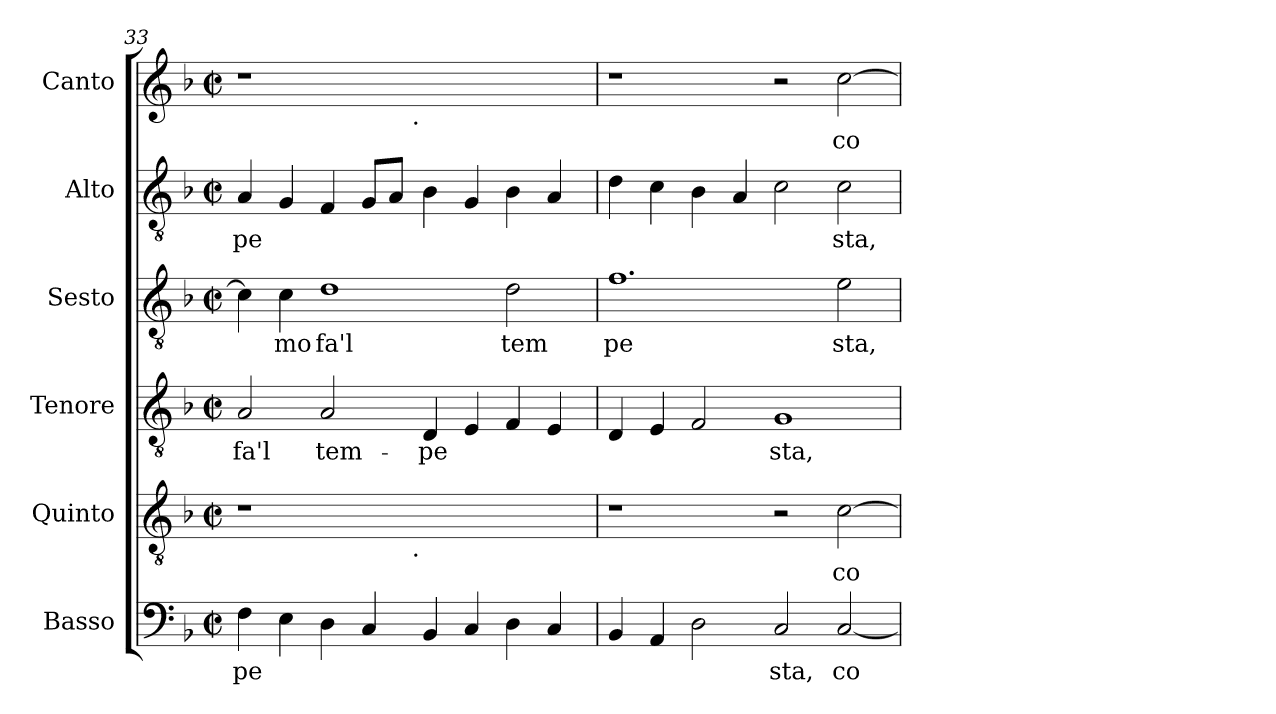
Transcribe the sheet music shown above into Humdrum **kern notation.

**kern	**text	**kern	**text	**kern	**text	**kern	**text	**kern	**text	**kern	**text
*part6	*part6	*part5	*part5	*part4	*part4	*part3	*part3	*part2	*part2	*part1	*part1
*staff6	*staff6	*staff5	*staff5	*staff4	*staff4	*staff3	*staff3	*staff2	*staff2	*staff1	*staff1
*I"Basso	*	*I"Quinto	*	*I"Tenore	*	*I"Sesto	*	*I"Alto	*	*I"Canto	*
!!LO:PB:g=z
*clefF4	*	*clefGv2	*	*clefGv2	*	*clefGv2	*	*clefGv2	*	*clefG2	*
*k[b-]	*	*k[b-]	*	*k[b-]	*	*k[b-]	*	*k[b-]	*	*k[b-]	*
*F:	*	*F:	*	*F:	*	*F:	*	*F:	*	*F:	*
*M2/2	*	*M2/2	*	*M2/2	*	*M2/2	*	*M2/2	*	*M2/2	*
*met(c|)	*	*met(c|)	*	*met(c|)	*	*met(c|)	*	*met(c|)	*	*met(c|)	*
=33	=33	=33	=33	=33	=33	=33	=33	=33	=33	=33	=33
!	!LO:LY:b:cj	!	!	!	!LO:LY:b:cj	!	!LO:LY:b:cj	!	!LO:LY:b:cj	!	!
*	*	*^	*	*	*	*	*	*	*	*^	*
4F\	-pe-	1r	2ryy	.	2A/	fa'l	4c\]	--	4A/	-pe-	1r	2ryy	.
!	!LO:LY:b:cj	!	!	!	!	!	!	!LO:LY:b:cj	!	!LO:LY:b:cj	!	!	!
4E\	--	.	.	.	.	.	4c\	-mo	4G/	--	.	.	.
!	!LO:LY:b:cj	!	!	!	!	!LO:LY:b:cj	!	!LO:LY:b:cj	!	!LO:LY:b:cj	!	!	!
4D\	--	.	4...ryy	.	2A/	tem-	1d	fa'l	4F/	--	.	4...ryy	.
!	!LO:LY:b:cj	!	!	!	!	!	!	!	!	!LO:LY:b:cj	!	!	!
4C/	--	.	.	.	.	.	.	.	8G/L	--	.	.	.
!	!	!	!	!	!	!	!	!	!	!LO:LY:b:cj	!	!	!
.	.	.	.	.	.	.	.	.	8A/J	--	.	.	.
!	!	!	!	!	!	!	!	!	!	!	!	!LO:TX:b:t=.	!
!	!	!	!LO:TX:b:t=.	!	!	!	!	!	!	!	!	!	!
.	.	.	1ryy	.	.	.	.	.	.	.	.	1ryy	.
!	!LO:LY:b:cj	!	!	!	!	!LO:LY:b:cj	!	!	!	!LO:LY:b:cj	!	!	!
4BB-/	--	1ryy	.	.	4D/	-pe-	.	.	4B-\	--	1ryy	.	.
!	!LO:LY:b:cj	!	!	!	!	!LO:LY:b:cj	!	!	!	!LO:LY:b:cj	!	!	!
4C/	--	.	.	.	4E/	--	.	.	4G/	--	.	.	.
!	!LO:LY:b:cj	!	!	!	!	!LO:LY:b:cj	!	!LO:LY:b:cj	!	!LO:LY:b:cj	!	!	!
4D\	--	.	.	.	4F/	--	2d\	tem	4B-\	--	.	.	.
!	!LO:LY:b:cj	!	!	!	!	!LO:LY:b:cj	!	!	!	!LO:LY:b:cj	!	!	!
4C/	--	.	.	.	4E/	--	.	.	4A/	--	.	.	.
.	.	.	32ryy	.	.	.	.	.	.	.	.	32ryy	.
=34	=34	=34	=34	=34	=34	=34	=34	=34	=34	=34	=34	=34	=34
!	!LO:LY:b:cj	!	!	!	!	!LO:LY:b:cj	!	!LO:LY:b:cj	!	!LO:LY:b:cj	!	!	!
*	*	*v	*v	*	*	*	*	*	*	*	*v	*v	*
4BB-/	--	1r	.	4D/	--	1.f	pe	4d\	--	1r	.
!	!LO:LY:b:cj	!	!	!	!LO:LY:b:cj	!	!	!	!LO:LY:b:cj	!	!
4AA/	--	.	.	4E/	--	.	.	4c\	--	.	.
!	!LO:LY:b:cj	!	!	!	!LO:LY:b:cj	!	!	!	!LO:LY:b:cj	!	!
2D\	--	.	.	2F/	--	.	.	4B-\	--	.	.
!	!	!	!	!	!	!	!	!	!LO:LY:b:cj	!	!
.	.	.	.	.	.	.	.	4A/	--	.	.
!	!LO:LY:b:cj	!	!	!	!LO:LY:b:cj	!	!	!	!LO:LY:b:cj	!	!
2C/	-sta,	2r	.	1G	-sta,	.	.	2c\	--	2r	.
!	!LO:LY:b:cj	!	!LO:LY:b:cj	!	!	!	!LO:LY:b:cj	!	!LO:LY:b:cj	!	!LO:LY:b:cj
[<2C/	co-	[>2c\	co-	.	.	2e\	sta,	2c\	-sta,	[>2cc\	co
=	=	=	=	=	=	=	=	=	=	=	=
*-	*-	*-	*-	*-	*-	*-	*-	*-	*-	*-	*-
